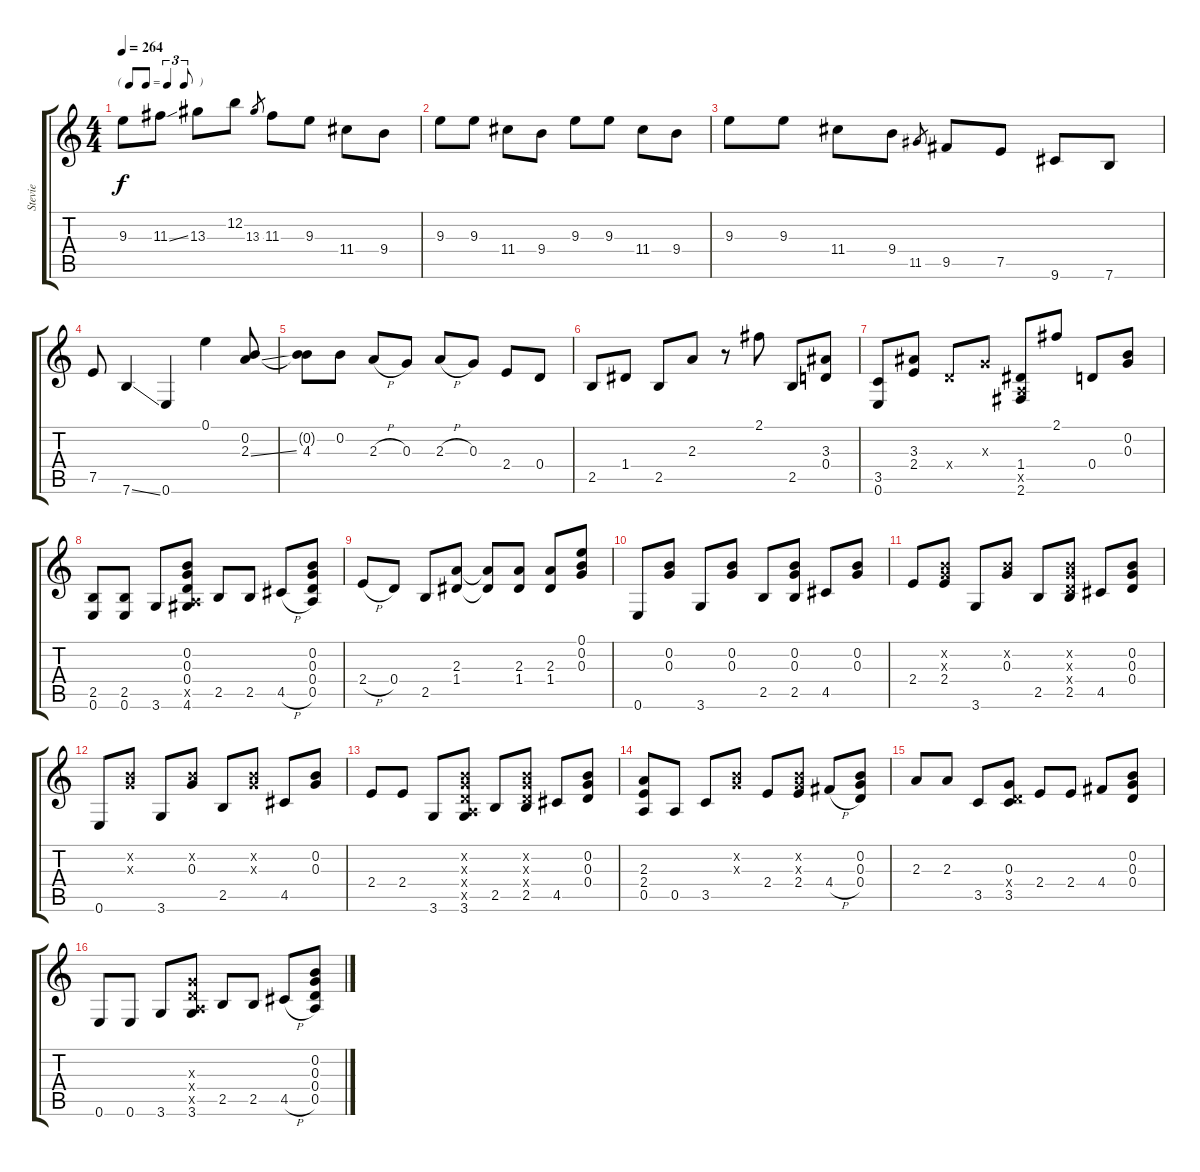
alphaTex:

\track ("Stevie" "Stevie") {instrument distortionguitar}
\staff {score tabs}
\tuning (E4 B3 G3 D3 A2 E2) {hide}
\ts (4 4)
\tf triplet8th
\tempo 264
\clef g2
\ks c
9.3.8{dy f} 11.3{ss}.8 13.3.8 12.2.8 13.3.8{gr} 11.3.8 9.3.8 11.4.8 9.4.8 |
9.3.8 9.3.8 11.4.8 9.4.8 9.3.8 9.3.8 11.4.8 9.4.8 |
9.3.8 9.3.8 11.4.8 9.4.8 11.5.8{gr} 9.5.8 7.5.8 9.6.8 7.6.8 |
7.5.8 7.6{ss}.4 0.6.4 0.1.4 (0.2 2.3{ss}).8 |
(0.2{t} 4.3).8 0.2.8 2.3{h}.8 0.3.8 2.3{h}.8 0.3.8 2.4.8 0.4.8 |
2.5.8 1.4.8 2.5.8 2.3.8 r.8 2.1.8 2.5.8 (3.3 0.4).8 |
(3.5 0.6).8 (3.3 2.4).8 0.4{x}.8 0.3{x}.8 (1.4 0.5{x} 2.6).8 2.1.8 0.4.8 (0.2 0.3).8 |
(2.5 0.6).8 (2.5 0.6).8 3.6.8 (0.2 0.3 0.4 0.5{x} 4.6).8 2.5.8 2.5.8 4.5{h}.8 (0.2 0.3 0.4 0.5).8 |
2.4{h}.8 0.4.8 2.5.8 (2.3 1.4).8 (2.3{t} 1.4{t}).8 (2.3 1.4).8 (2.3 1.4).8 (0.1 0.2 0.3).8 |
0.6.8 (0.2 0.3).8 3.6.8 (0.2 0.3).8 2.5.8 (0.2 0.3 2.5).8 4.5.8 (0.2 0.3).8 |
2.4.8 (0.2{x} 0.3{x} 2.4).8 3.6.8 (0.2{x} 0.3).8 2.5.8 (0.2{x} 0.3{x} 0.4{x} 2.5).8 4.5.8 (0.2 0.3 0.4).8 |
0.6.8 (0.2{x} 0.3{x}).8 3.6.8 (0.2{x} 0.3).8 2.5.8 (0.2{x} 0.3{x}).8 4.5.8 (0.2 0.3).8 |
2.4.8 2.4.8 3.6.8 (0.2{x} 0.3{x} 0.4{x} 0.5{x} 3.6).8 2.5.8 (0.2{x} 0.3{x} 0.4{x} 2.5).8 4.5.8 (0.2 0.3 0.4).8 |
(2.3 2.4 0.5).8 0.5.8 3.5.8 (0.2{x} 0.3{x}).8 2.4.8 (0.2{x} 0.3{x} 2.4).8 4.4{h}.8 (0.2 0.3 0.4).8 |
2.3.8 2.3.8 3.5.8 (0.3 0.4{x} 3.5).8 2.4.8 2.4.8 4.4.8 (0.2 0.3 0.4).8 |
0.6.8 0.6.8 3.6.8 (0.3{x} 0.4{x} 0.5{x} 3.6).8 2.5.8 2.5.8 4.5{h}.8 (0.2 0.3 0.4 0.5).8
